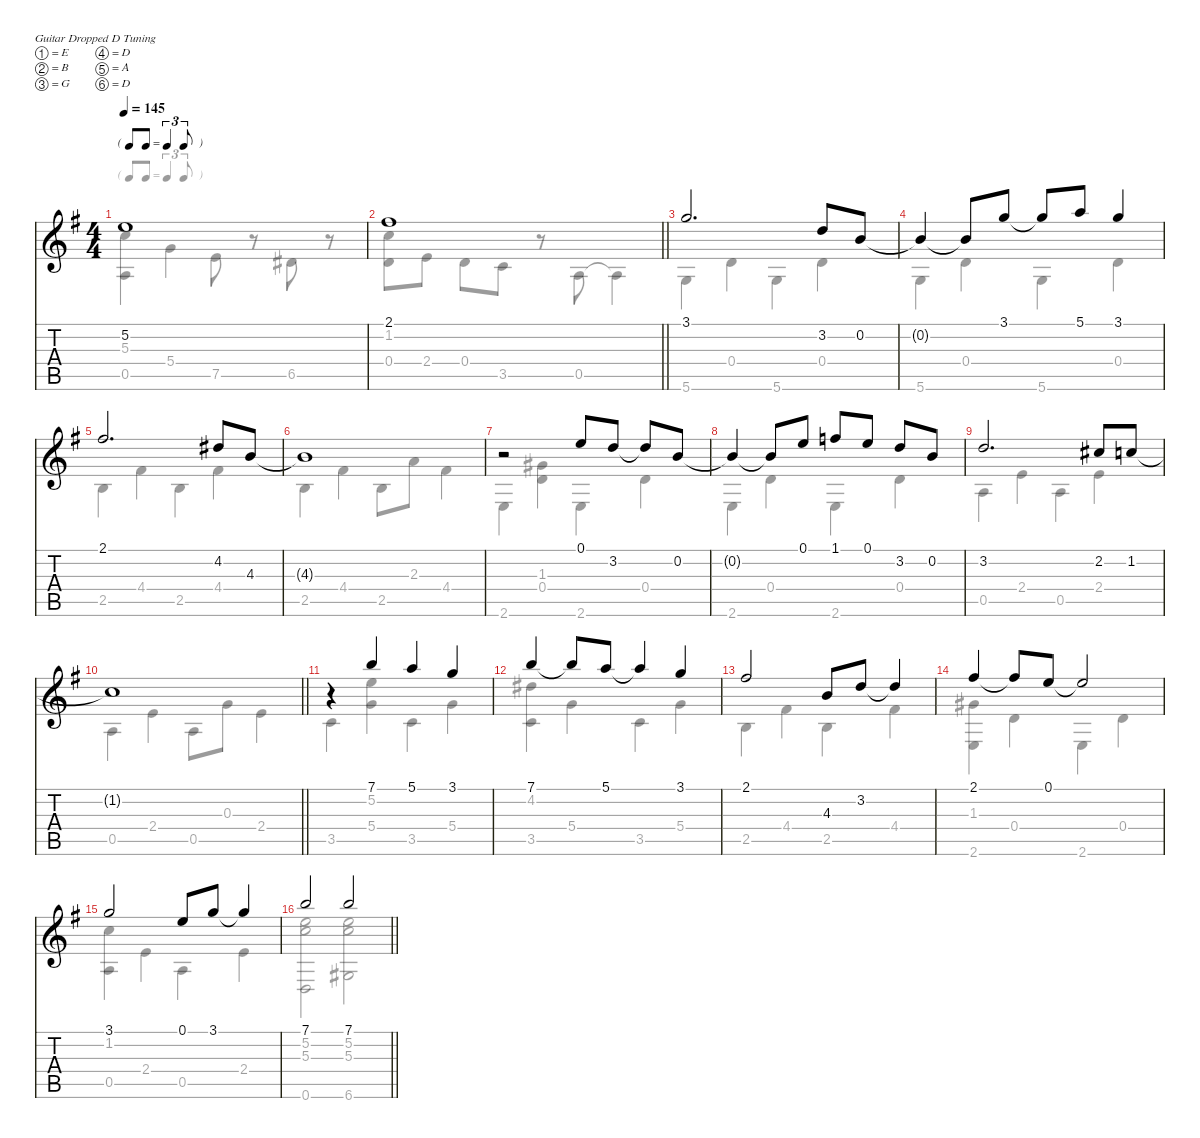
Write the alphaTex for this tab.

\hideDynamics
\bracketExtendMode nobrackets
\singleTrackTrackNamePolicy hidden
\multiTrackTrackNamePolicy hidden
\firstSystemTrackNameMode fullname
\firstSystemTrackNameOrientation horizontal
\otherSystemsTrackNameOrientation horizontal
\track ("Track 1" "N-Gt") {instrument acousticguitarnylon}
\staff {score tabs}
\tuning (E4 B3 G3 D3 A2 D2)
\voice
\ts (4 4)
\tf triplet8th
\tempo 145
\clef g2
\ks g
5.2.1{dy mf} |
\barLineRight lightlight
2.1.1 |
3.1.2{d} 3.2.8 0.2.8 |
0.2{t}.4 0.2{t}.8 3.1.8 3.1{t}.8 5.1.8 3.1.4 |
2.1.2{d} 4.2.8 4.3.8 |
4.3{t}.1 |
r.2 0.1.8 3.2.8 3.2{t}.8 0.2.8 |
0.2{t}.4 0.2{t}.8 0.1.8 1.1.8 0.1.8 3.2.8 0.2.8 |
3.2.2{d} 2.2.8 1.2.8 |
\barLineRight lightlight
1.2{t}.1 |
r.4 7.1.4 5.1.4 3.1.4 |
7.1.4 7.1{t}.8 5.1.8 5.1{t}.4 3.1.4 |
2.1.2 4.3.8 3.2.8 3.2{t}.4 |
2.1.4 2.1{t}.8 0.1.8 0.1{t}.2 |
3.1.2 0.1.8 3.1.8 3.1{t}.4 |
\barLineRight lightlight
7.1.2 7.1.2
\voice
\clef g2
\ottava regular
\simile none
\ks g
(0.5 5.3).4{dy mf} 5.4.4 7.5.8 r.8 6.5.8 r.8 |
\barLineRight lightlight
(1.2 0.4).8 2.4.8 0.4.8 3.5.8 r.8 0.5.8 0.5{t}.4 |
5.6.4 0.4.4 5.6.4 0.4.4 |
5.6.4 0.4.4 5.6.4 0.4.4 |
2.5.4 4.4.4 2.5.4 4.4.4 |
2.5.4 4.4.4 2.5.8 2.3.8 4.4.4 |
2.6.4 (0.4 1.3).4 2.6.4 0.4.4 |
2.6.4 0.4.4 2.6.4 0.4.4 |
0.5.4 2.4.4 0.5.4 2.4.4 |
\barLineRight lightlight
0.5.4 2.4.4 0.5.8 0.3.8 2.4.4 |
3.5.4 (5.4 5.2).4 3.5.4 5.4.4 |
(3.5 4.2).4 5.4.4 3.5.4 5.4.4 |
2.5.4 4.4.4 2.5.4 4.4.4 |
(2.6 1.3).4 0.4.4 2.6.4 0.4.4 |
(0.5 1.2).4 2.4.4 0.5.4 2.4.4 |
\barLineRight lightlight
(0.6 5.3 5.2).2 (5.2 5.3 6.6).2
